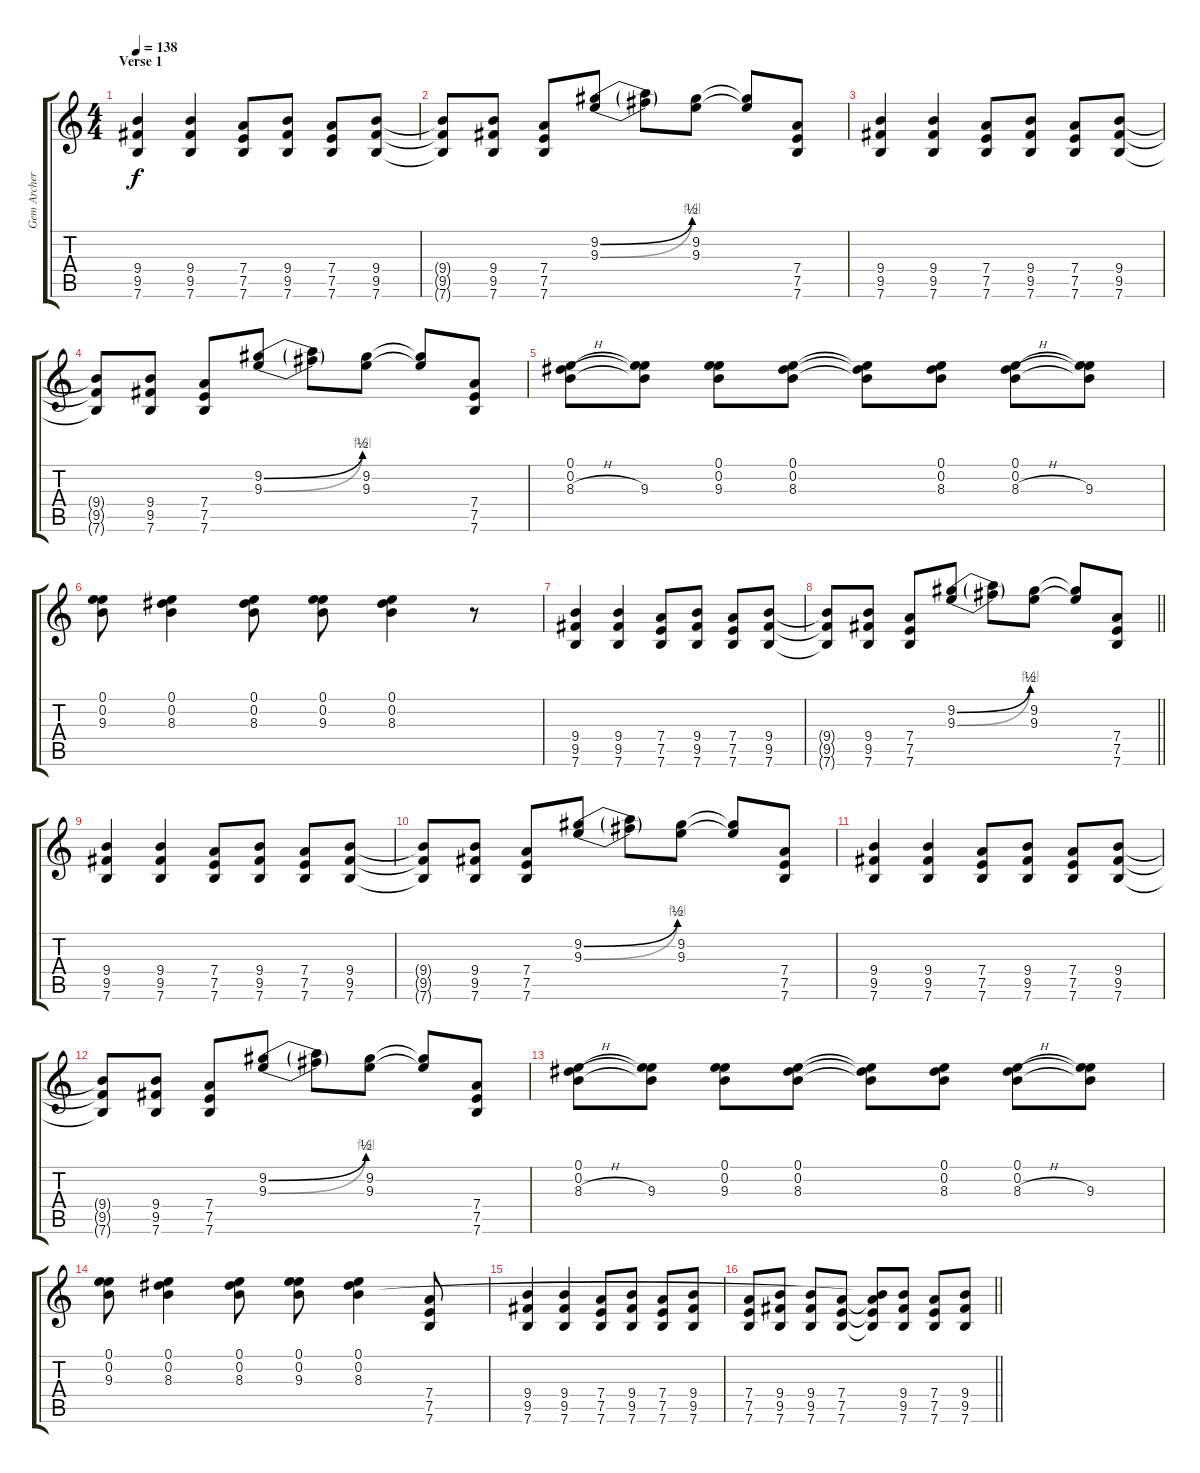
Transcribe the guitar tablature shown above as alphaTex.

\track ("Gem Archer" "Gem Archer") {instrument overdrivenguitar}
\staff {score tabs}
\tuning (E4 B3 G3 D3 A2 E2) {hide}
\ts (4 4)
\section ("" "Verse 1")
\tempo 138
\clef g2
\ks c
(9.4 9.5 7.6).4{dy f} (9.4 9.5 7.6).4 (7.4 7.5 7.6).8 (9.4 9.5 7.6).8 (7.4 7.5 7.6).8 (9.4 9.5 7.6).8 |
(9.4{t} 9.5{t} 7.6{t}).8 (9.4 9.5 7.6).8 (7.4 7.5 7.6).8 (9.2{be (bend 0 0 60 2)} 9.3{be (bend 0 0 60 4)}).8 (9.2{t} 9.3{t}).8 (9.2 9.3).8 (9.2{t} 9.3{t}).8 (7.4 7.5 7.6).8 |
(9.4 9.5 7.6).4 (9.4 9.5 7.6).4 (7.4 7.5 7.6).8 (9.4 9.5 7.6).8 (7.4 7.5 7.6).8 (9.4 9.5 7.6).8 |
(9.4{t} 9.5{t} 7.6{t}).8 (9.4 9.5 7.6).8 (7.4 7.5 7.6).8 (9.2{be (bend 0 0 60 2)} 9.3{be (bend 0 0 60 4)}).8 (9.2{t} 9.3{t}).8 (9.2 9.3).8 (9.2{t} 9.3{t}).8 (7.4 7.5 7.6).8 |
(0.1 0.2 8.3{h}).8 (0.1{t} 0.2{t} 9.3).8 (0.1 0.2 9.3).8 (0.1 0.2 8.3).8 (0.1{t} 0.2{t} 8.3{t}).8 (0.1 0.2 8.3).8 (0.1 0.2 8.3{h}).8 (0.1{t} 0.2{t} 9.3).8 |
(0.1 0.2 9.3).8 (0.1 0.2 8.3).4 (0.1 0.2 8.3).8 (0.1 0.2 9.3).8 (0.1 0.2 8.3).4 r.8 |
(9.4 9.5 7.6).4 (9.4 9.5 7.6).4 (7.4 7.5 7.6).8 (9.4 9.5 7.6).8 (7.4 7.5 7.6).8 (9.4 9.5 7.6).8 |
\barLineRight lightlight
(9.4{t} 9.5{t} 7.6{t}).8 (9.4 9.5 7.6).8 (7.4 7.5 7.6).8 (9.2{be (bend 0 0 60 2)} 9.3{be (bend 0 0 60 4)}).8 (9.2{t} 9.3{t}).8 (9.2 9.3).8 (9.2{t} 9.3{t}).8 (7.4 7.5 7.6).8 |
(9.4 9.5 7.6).4 (9.4 9.5 7.6).4 (7.4 7.5 7.6).8 (9.4 9.5 7.6).8 (7.4 7.5 7.6).8 (9.4 9.5 7.6).8 |
(9.4{t} 9.5{t} 7.6{t}).8 (9.4 9.5 7.6).8 (7.4 7.5 7.6).8 (9.2{be (bend 0 0 60 2)} 9.3{be (bend 0 0 60 4)}).8 (9.2{t} 9.3{t}).8 (9.2 9.3).8 (9.2{t} 9.3{t}).8 (7.4 7.5 7.6).8 |
(9.4 9.5 7.6).4 (9.4 9.5 7.6).4 (7.4 7.5 7.6).8 (9.4 9.5 7.6).8 (7.4 7.5 7.6).8 (9.4 9.5 7.6).8 |
(9.4{t} 9.5{t} 7.6{t}).8 (9.4 9.5 7.6).8 (7.4 7.5 7.6).8 (9.2{be (bend 0 0 60 2)} 9.3{be (bend 0 0 60 4)}).8 (9.2{t} 9.3{t}).8 (9.2 9.3).8 (9.2{t} 9.3{t}).8 (7.4 7.5 7.6).8 |
(0.1 0.2 8.3{h}).8 (0.1{t} 0.2{t} 9.3).8 (0.1 0.2 9.3).8 (0.1 0.2 8.3).8 (0.1{t} 0.2{t} 8.3{t}).8 (0.1 0.2 8.3).8 (0.1 0.2 8.3{h}).8 (0.1{t} 0.2{t} 9.3).8 |
(0.1 0.2 9.3).8 (0.1 0.2 8.3).4 (0.1 0.2 8.3).8 (0.1 0.2 9.3).8 (0.1 0.2 8.3).4 (7.4 7.5 7.6).8 |
(9.4 9.5 7.6).4 (9.4 9.5 7.6).4 (7.4 7.5 7.6).8 (9.4 9.5 7.6).8 (7.4 7.5 7.6).8 (9.4 9.5 7.6).8 |
\barLineRight lightlight
(7.4 7.5 7.6).8 (9.4 9.5 7.6).8 (9.4 9.5 7.6).8 (7.4 7.5 7.6).8 (0.2{t} 7.4{t} 7.5{t} 7.6{t}).8 (9.4 9.5 7.6).8 (7.4 7.5 7.6).8 (9.4 9.5 7.6).8
